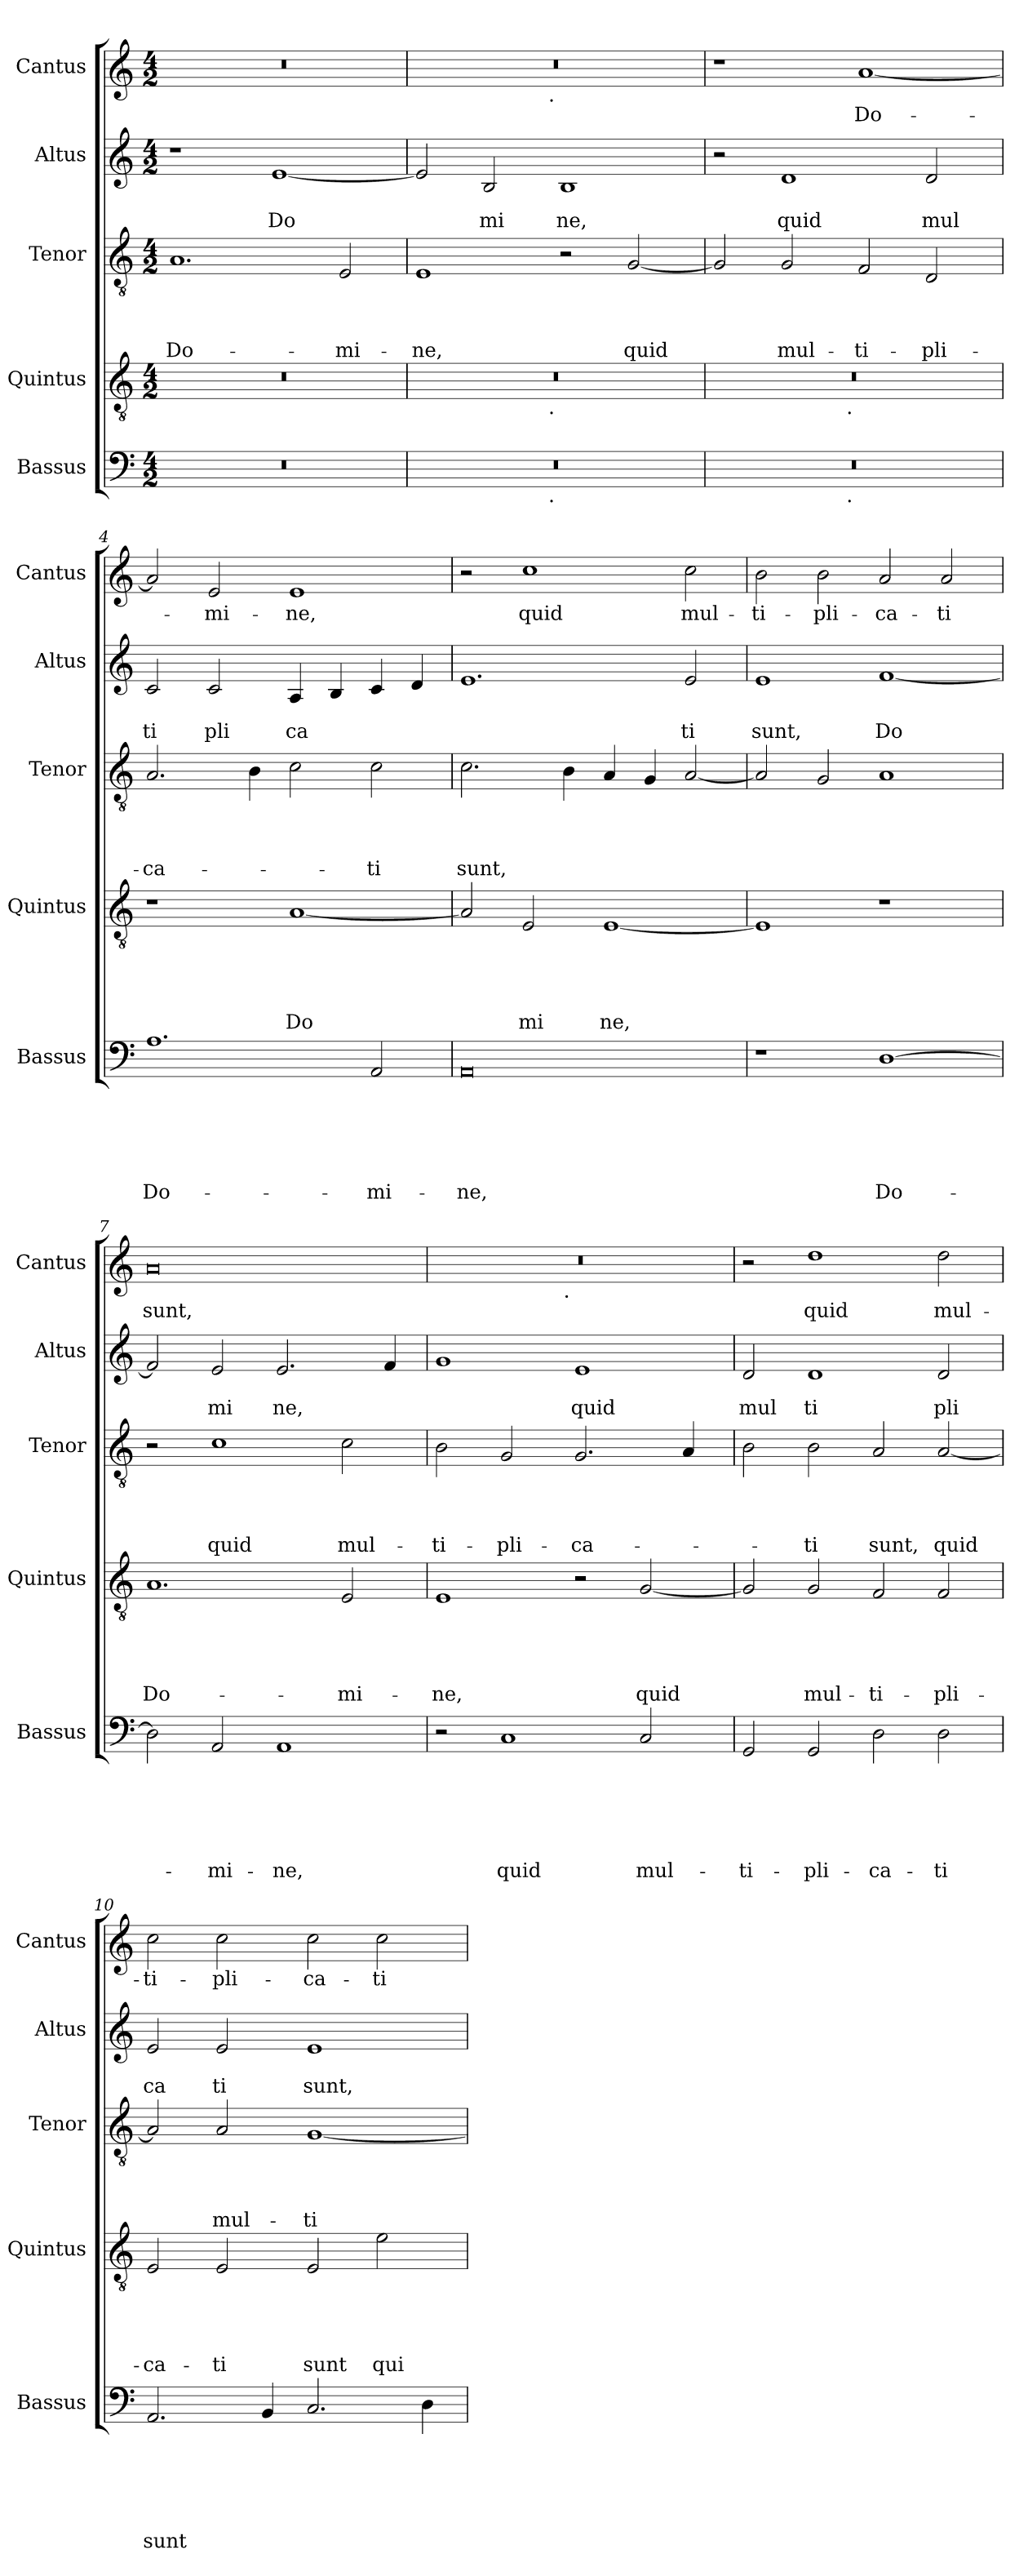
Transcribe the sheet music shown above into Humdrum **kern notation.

**kern	**text	**text	**text	**text	**text	**text	**kern	**text	**text	**text	**text	**text	**kern	**text	**text	**text	**text	**kern	**text	**text	**kern	**text
*part5	*part5	*part5	*part5	*part5	*part5	*part5	*part4	*part4	*part4	*part4	*part4	*part4	*part3	*part3	*part3	*part3	*part3	*part2	*part2	*part2	*part1	*part1
*staff5	*staff5	*staff5	*staff5	*staff5	*staff5	*staff5	*staff4	*staff4	*staff4	*staff4	*staff4	*staff4	*staff3	*staff3	*staff3	*staff3	*staff3	*staff2	*staff2	*staff2	*staff1	*staff1
*I"Bassus	*	*	*	*	*	*	*I"Quintus	*	*	*	*	*	*I"Tenor	*	*	*	*	*I"Altus	*	*	*I"Cantus	*
*I'Bassus	*	*	*	*	*	*	*I'Quintus	*	*	*	*	*	*I'Tenor	*	*	*	*	*I'Altus	*	*	*I'Cantus	*
*clefF4	*	*	*	*	*	*	*clefGv2	*	*	*	*	*	*clefGv2	*	*	*	*	*clefG2	*	*	*clefG2	*
*k[]	*	*	*	*	*	*	*k[]	*	*	*	*	*	*k[]	*	*	*	*	*k[]	*	*	*k[]	*
*C:	*	*	*	*	*	*	*C:	*	*	*	*	*	*C:	*	*	*	*	*C:	*	*	*C:	*
*M4/2	*	*	*	*	*	*	*M4/2	*	*	*	*	*	*M4/2	*	*	*	*	*M4/2	*	*	*M4/2	*
=1	=1	=1	=1	=1	=1	=1	=1	=1	=1	=1	=1	=1	=1	=1	=1	=1	=1	=1	=1	=1	=1	=1
!	!	!	!	!	!	!	!	!	!	!	!	!	!	!	!	!	!LO:LY:b	!	!	!	!	!
0r	.	.	.	.	.	.	0r	.	.	.	.	.	1.A	.	.	.	Do-	1r	.	.	0r	.
!	!	!	!	!	!	!	!	!	!	!	!	!	!	!	!	!	!	!	!	!LO:LY:b	!	!
.	.	.	.	.	.	.	.	.	.	.	.	.	.	.	.	.	.	[<1e	.	Do	.	.
!	!	!	!	!	!	!	!	!	!	!	!	!	!	!	!	!	!LO:LY:b	!	!	!	!	!
.	.	.	.	.	.	.	.	.	.	.	.	.	2E/	.	.	.	-mi-	.	.	.	.	.
=2	=2	=2	=2	=2	=2	=2	=2	=2	=2	=2	=2	=2	=2	=2	=2	=2	=2	=2	=2	=2	=2	=2
!	!	!	!	!	!	!	!	!	!	!	!	!	!	!	!	!	!LO:LY:b	!	!	!	!	!
*^	*	*	*	*	*	*	*^	*	*	*	*	*	*	*	*	*	*	*	*	*	*^	*
0r	2ryy	.	.	.	.	.	.	0r	2ryy	.	.	.	.	.	1E	.	.	.	-ne,	2e/]	.	.	0r	2ryy	.
!	!	!	!	!	!	!	!	!	!	!	!	!	!	!	!	!	!	!	!	!	!	!LO:LY:b	!	!	!
.	4...ryy	.	.	.	.	.	.	.	4...ryy	.	.	.	.	.	.	.	.	.	.	2B/	.	mi	.	4...ryy	.
!	!	!	!	!	!	!	!	!	!	!	!	!	!	!	!	!	!	!	!	!	!	!	!	!LO:TX:b:t=.	!
!	!	!	!	!	!	!	!	!	!LO:TX:b:t=.	!	!	!	!	!	!	!	!	!	!	!	!	!	!	!	!
!	!LO:TX:b:t=.	!	!	!	!	!	!	!	!	!	!	!	!	!	!	!	!	!	!	!	!	!	!	!	!
.	1ryy	.	.	.	.	.	.	.	1ryy	.	.	.	.	.	.	.	.	.	.	.	.	.	.	1ryy	.
!	!	!	!	!	!	!	!	!	!	!	!	!	!	!	!	!	!	!	!	!	!	!LO:LY:b	!	!	!
.	.	.	.	.	.	.	.	.	.	.	.	.	.	.	2r	.	.	.	.	1B	.	ne,	.	.	.
!	!	!	!	!	!	!	!	!	!	!	!	!	!	!	!	!	!	!	!LO:LY:b	!	!	!	!	!	!
.	.	.	.	.	.	.	.	.	.	.	.	.	.	.	[<2G/	.	.	.	quid	.	.	.	.	.	.
.	32ryy	.	.	.	.	.	.	.	32ryy	.	.	.	.	.	.	.	.	.	.	.	.	.	.	32ryy	.
*	*	*	*	*	*	*	*	*	*	*	*	*	*	*	*	*	*	*	*	*	*	*	*v	*v	*
=3	=3	=3	=3	=3	=3	=3	=3	=3	=3	=3	=3	=3	=3	=3	=3	=3	=3	=3	=3	=3	=3	=3	=3	=3
0r	2ryy	.	.	.	.	.	.	0r	2ryy	.	.	.	.	.	2G/]	.	.	.	.	2r	.	.	1r	.
!	!	!	!	!	!	!	!	!	!	!	!	!	!	!	!	!	!	!	!LO:LY:b	!	!	!LO:LY:b	!	!
.	4...ryy	.	.	.	.	.	.	.	4...ryy	.	.	.	.	.	2G/	.	.	.	mul-	1d	.	quid	.	.
!	!	!	!	!	!	!	!	!	!LO:TX:b:t=.	!	!	!	!	!	!	!	!	!	!	!	!	!	!	!
!	!LO:TX:b:t=.	!	!	!	!	!	!	!	!	!	!	!	!	!	!	!	!	!	!	!	!	!	!	!
.	1ryy	.	.	.	.	.	.	.	1ryy	.	.	.	.	.	.	.	.	.	.	.	.	.	.	.
!	!	!	!	!	!	!	!	!	!	!	!	!	!	!	!	!	!	!	!LO:LY:b	!	!	!	!	!LO:LY:b
.	.	.	.	.	.	.	.	.	.	.	.	.	.	.	2F/	.	.	.	-ti-	.	.	.	[<1a	Do-
!	!	!	!	!	!	!	!	!	!	!	!	!	!	!	!	!	!	!	!LO:LY:b	!	!	!LO:LY:b	!	!
.	.	.	.	.	.	.	.	.	.	.	.	.	.	.	2D/	.	.	.	-pli-	2d/	.	mul	.	.
.	32ryy	.	.	.	.	.	.	.	32ryy	.	.	.	.	.	.	.	.	.	.	.	.	.	.	.
=4	=4	=4	=4	=4	=4	=4	=4	=4	=4	=4	=4	=4	=4	=4	=4	=4	=4	=4	=4	=4	=4	=4	=4	=4
!	!	!	!	!	!	!	!LO:LY:b	!	!	!	!	!	!	!	!	!	!	!	!LO:LY:b	!	!	!LO:LY:b	!	!
*v	*v	*	*	*	*	*	*	*	*	*	*	*	*	*	*	*	*	*	*	*	*	*	*	*
*	*	*	*	*	*	*	*v	*v	*	*	*	*	*	*	*	*	*	*	*	*	*	*	*
1.A	.	.	.	.	.	Do-	1r	.	.	.	.	.	2.A/	.	.	.	-ca-	2c/	.	ti	2a/]	.
!	!	!	!	!	!	!	!	!	!	!	!	!	!	!	!	!	!	!	!	!LO:LY:b	!	!LO:LY:b
.	.	.	.	.	.	.	.	.	.	.	.	.	.	.	.	.	.	2c/	.	pli	2e/	-mi-
.	.	.	.	.	.	.	.	.	.	.	.	.	4B\	.	.	.	.	.	.	.	.	.
!	!	!	!	!	!	!	!	!	!	!	!	!LO:LY:b	!	!	!	!	!	!	!	!LO:LY:b	!	!LO:LY:b
.	.	.	.	.	.	.	[<1A	.	.	.	.	Do	2c\	.	.	.	.	4A/	.	ca	1e	-ne,
.	.	.	.	.	.	.	.	.	.	.	.	.	.	.	.	.	.	4B/	.	.	.	.
!	!	!	!	!	!	!LO:LY:b	!	!	!	!	!	!	!	!	!	!	!LO:LY:b	!	!	!	!	!
2AA/	.	.	.	.	.	-mi-	.	.	.	.	.	.	2c\	.	.	.	-ti	4c/	.	.	.	.
.	.	.	.	.	.	.	.	.	.	.	.	.	.	.	.	.	.	4d/	.	.	.	.
=5	=5	=5	=5	=5	=5	=5	=5	=5	=5	=5	=5	=5	=5	=5	=5	=5	=5	=5	=5	=5	=5	=5
!	!	!	!	!	!	!LO:LY:b	!	!	!	!	!	!	!	!	!	!	!LO:LY:b	!	!	!	!	!
0AA	.	.	.	.	.	-ne,	2A/]	.	.	.	.	.	2.c\	.	.	.	sunt,	1.e	.	.	2r	.
!	!	!	!	!	!	!	!	!	!	!	!	!LO:LY:b	!	!	!	!	!	!	!	!	!	!LO:LY:b
.	.	.	.	.	.	.	2E/	.	.	.	.	mi	.	.	.	.	.	.	.	.	1cc	quid
.	.	.	.	.	.	.	.	.	.	.	.	.	4B\	.	.	.	.	.	.	.	.	.
!	!	!	!	!	!	!	!	!	!	!	!	!LO:LY:b	!	!	!	!	!	!	!	!	!	!
.	.	.	.	.	.	.	[<1E	.	.	.	.	ne,	4A/	.	.	.	.	.	.	.	.	.
.	.	.	.	.	.	.	.	.	.	.	.	.	4G/	.	.	.	.	.	.	.	.	.
!	!	!	!	!	!	!	!	!	!	!	!	!	!	!	!	!	!	!	!	!LO:LY:b	!	!LO:LY:b
.	.	.	.	.	.	.	.	.	.	.	.	.	[<2A/	.	.	.	.	2e/	.	ti	2cc\	mul-
=6	=6	=6	=6	=6	=6	=6	=6	=6	=6	=6	=6	=6	=6	=6	=6	=6	=6	=6	=6	=6	=6	=6
!	!	!	!	!	!	!	!	!	!	!	!	!	!	!	!	!	!	!	!	!LO:LY:b	!	!LO:LY:b
1r	.	.	.	.	.	.	1E]	.	.	.	.	.	2A/]	.	.	.	.	1e	.	sunt,	2b\	-ti-
!	!	!	!	!	!	!	!	!	!	!	!	!	!	!	!	!	!	!	!	!	!	!LO:LY:b
.	.	.	.	.	.	.	.	.	.	.	.	.	2G/	.	.	.	.	.	.	.	2b\	-pli-
!	!	!	!	!	!	!LO:LY:b	!	!	!	!	!	!	!	!	!	!	!	!	!	!LO:LY:b	!	!LO:LY:b
[<1D	.	.	.	.	.	Do-	1r	.	.	.	.	.	1A	.	.	.	.	[<1f	.	Do	2a/	-ca-
!	!	!	!	!	!	!	!	!	!	!	!	!	!	!	!	!	!	!	!	!	!	!LO:LY:b
.	.	.	.	.	.	.	.	.	.	.	.	.	.	.	.	.	.	.	.	.	2a/	-ti
!!LO:LB:g=z
=7	=7	=7	=7	=7	=7	=7	=7	=7	=7	=7	=7	=7	=7	=7	=7	=7	=7	=7	=7	=7	=7	=7
!	!	!	!	!	!	!	!	!	!	!	!	!LO:LY:b	!	!	!	!	!	!	!	!	!	!LO:LY:b
2D\]	.	.	.	.	.	.	1.A	.	.	.	.	Do-	2r	.	.	.	.	2f/]	.	.	0a	sunt,
!	!	!	!	!	!	!LO:LY:b	!	!	!	!	!	!	!	!	!	!	!LO:LY:b	!	!	!LO:LY:b	!	!
2AA/	.	.	.	.	.	-mi-	.	.	.	.	.	.	1c	.	.	.	quid	2e/	.	mi	.	.
!	!	!	!	!	!	!LO:LY:b	!	!	!	!	!	!	!	!	!	!	!	!	!	!LO:LY:b	!	!
1AA	.	.	.	.	.	-ne,	.	.	.	.	.	.	.	.	.	.	.	2.e/	.	ne,	.	.
!	!	!	!	!	!	!	!	!	!	!	!	!LO:LY:b	!	!	!	!	!LO:LY:b	!	!	!	!	!
.	.	.	.	.	.	.	2E/	.	.	.	.	-mi-	2c\	.	.	.	mul-	.	.	.	.	.
.	.	.	.	.	.	.	.	.	.	.	.	.	.	.	.	.	.	4f/	.	.	.	.
=8	=8	=8	=8	=8	=8	=8	=8	=8	=8	=8	=8	=8	=8	=8	=8	=8	=8	=8	=8	=8	=8	=8
!	!	!	!	!	!	!	!	!	!	!	!	!LO:LY:b	!	!	!	!	!LO:LY:b	!	!	!	!	!
*	*	*	*	*	*	*	*	*	*	*	*	*	*	*	*	*	*	*	*	*	*^	*
2r	.	.	.	.	.	.	1E	.	.	.	.	-ne,	2B\	.	.	.	-ti-	1g	.	.	0r	2ryy	.
!	!	!	!	!	!	!LO:LY:b	!	!	!	!	!	!	!	!	!	!	!LO:LY:b	!	!	!	!	!	!
1C	.	.	.	.	.	quid	.	.	.	.	.	.	2G/	.	.	.	-pli-	.	.	.	.	4...ryy	.
!	!	!	!	!	!	!	!	!	!	!	!	!	!	!	!	!	!	!	!	!	!	!LO:TX:b:t=.	!
.	.	.	.	.	.	.	.	.	.	.	.	.	.	.	.	.	.	.	.	.	.	1ryy	.
!	!	!	!	!	!	!	!	!	!	!	!	!	!	!	!	!	!LO:LY:b	!	!	!LO:LY:b	!	!	!
.	.	.	.	.	.	.	2r	.	.	.	.	.	2.G/	.	.	.	-ca-	1e	.	quid	.	.	.
!	!	!	!	!	!	!LO:LY:b	!	!	!	!	!	!LO:LY:b	!	!	!	!	!	!	!	!	!	!	!
2C/	.	.	.	.	.	mul-	[<2G/	.	.	.	.	quid	.	.	.	.	.	.	.	.	.	.	.
.	.	.	.	.	.	.	.	.	.	.	.	.	4A/	.	.	.	.	.	.	.	.	.	.
.	.	.	.	.	.	.	.	.	.	.	.	.	.	.	.	.	.	.	.	.	.	32ryy	.
=9	=9	=9	=9	=9	=9	=9	=9	=9	=9	=9	=9	=9	=9	=9	=9	=9	=9	=9	=9	=9	=9	=9	=9
!	!	!	!	!	!	!LO:LY:b	!	!	!	!	!	!	!	!	!	!	!	!	!	!LO:LY:b	!	!	!
*	*	*	*	*	*	*	*	*	*	*	*	*	*	*	*	*	*	*	*	*	*v	*v	*
2GG/	.	.	.	.	.	-ti-	2G/]	.	.	.	.	.	2B\	.	.	.	.	2d/	.	mul	2r	.
!	!	!	!	!	!	!LO:LY:b	!	!	!	!	!	!LO:LY:b	!	!	!	!	!LO:LY:b	!	!	!LO:LY:b	!	!LO:LY:b
2GG/	.	.	.	.	.	-pli-	2G/	.	.	.	.	mul-	2B\	.	.	.	-ti	1d	.	ti	1dd	quid
!	!	!	!	!	!	!LO:LY:b	!	!	!	!	!	!LO:LY:b	!	!	!	!	!LO:LY:b	!	!	!	!	!
2D\	.	.	.	.	.	-ca-	2F/	.	.	.	.	-ti-	2A/	.	.	.	sunt,	.	.	.	.	.
!	!	!	!	!	!	!LO:LY:b	!	!	!	!	!	!LO:LY:b	!	!	!	!	!LO:LY:b	!	!	!LO:LY:b	!	!LO:LY:b
2D\	.	.	.	.	.	-ti	2F/	.	.	.	.	-pli-	[<2A/	.	.	.	quid	2d/	.	pli	2dd\	mul-
=10	=10	=10	=10	=10	=10	=10	=10	=10	=10	=10	=10	=10	=10	=10	=10	=10	=10	=10	=10	=10	=10	=10
!	!	!	!	!	!	!LO:LY:b	!	!	!	!	!	!LO:LY:b	!	!	!	!	!	!	!	!LO:LY:b	!	!LO:LY:b
2.AA/	.	.	.	.	.	sunt	2E/	.	.	.	.	-ca-	2A/]	.	.	.	.	2e/	.	ca	2cc\	-ti-
!	!	!	!	!	!	!	!	!	!	!	!	!LO:LY:b	!	!	!	!	!LO:LY:b	!	!	!LO:LY:b	!	!LO:LY:b
.	.	.	.	.	.	.	2E/	.	.	.	.	-ti	2A/	.	.	.	mul-	2e/	.	ti	2cc\	-pli-
4BB/	.	.	.	.	.	.	.	.	.	.	.	.	.	.	.	.	.	.	.	.	.	.
!	!	!	!	!	!	!	!	!	!	!	!	!LO:LY:b	!	!	!	!	!LO:LY:b	!	!	!LO:LY:b	!	!LO:LY:b
2.C/	.	.	.	.	.	.	2E/	.	.	.	.	sunt	[<1G	.	.	.	-ti-	1e	.	sunt,	2cc\	-ca-
!	!	!	!	!	!	!	!	!	!	!	!	!LO:LY:b	!	!	!	!	!	!	!	!	!	!LO:LY:b
.	.	.	.	.	.	.	2e\	.	.	.	.	qui	.	.	.	.	.	.	.	.	2cc\	-ti
4D\	.	.	.	.	.	.	.	.	.	.	.	.	.	.	.	.	.	.	.	.	.	.
=	=	=	=	=	=	=	=	=	=	=	=	=	=	=	=	=	=	=	=	=	=	=
*-	*-	*-	*-	*-	*-	*-	*-	*-	*-	*-	*-	*-	*-	*-	*-	*-	*-	*-	*-	*-	*-	*-
